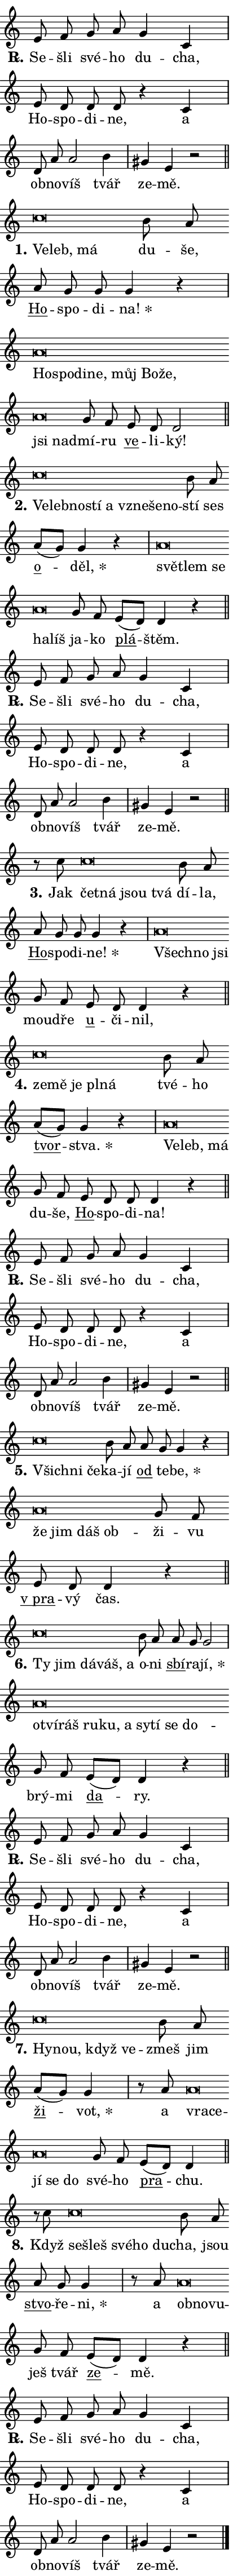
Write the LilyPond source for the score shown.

\version "2.24.0"
\header { tagline = "" }
\paper {
  indent = 0\cm
  top-margin = 0\cm
  right-margin = 0.13\cm % to fit lyric hyphens
  bottom-margin = 0\cm
  left-margin = 0\cm
  paper-width = 7\cm
  page-breaking = #ly:one-page-breaking
  system-system-spacing.basic-distance = #11
  score-system-spacing.basic-distance = #11
  ragged-last = ##f
}


%% Author: Thomas Morley
%% https://lists.gnu.org/archive/html/lilypond-user/2020-05/msg00002.html
#(define (line-position grob)
"Returns position of @var[grob} in current system:
   @code{'start}, if at first time-step
   @code{'end}, if at last time-step
   @code{'middle} otherwise
"
  (let* ((col (ly:item-get-column grob))
         (ln (ly:grob-object col 'left-neighbor))
         (rn (ly:grob-object col 'right-neighbor))
         (col-to-check-left (if (ly:grob? ln) ln col))
         (col-to-check-right (if (ly:grob? rn) rn col))
         (break-dir-left
           (and
             (ly:grob-property col-to-check-left 'non-musical #f)
             (ly:item-break-dir col-to-check-left)))
         (break-dir-right
           (and
             (ly:grob-property col-to-check-right 'non-musical #f)
             (ly:item-break-dir col-to-check-right))))
        (cond ((eqv? 1 break-dir-left) 'start)
              ((eqv? -1 break-dir-right) 'end)
              (else 'middle))))

#(define (tranparent-at-line-position vctor)
  (lambda (grob)
  "Relying on @code{line-position} select the relevant enry from @var{vctor}.
Used to determine transparency,"
    (case (line-position grob)
      ((end) (not (vector-ref vctor 0)))
      ((middle) (not (vector-ref vctor 1)))
      ((start) (not (vector-ref vctor 2))))))

noteHeadBreakVisibility =
#(define-music-function (break-visibility)(vector?)
"Makes @code{NoteHead}s transparent relying on @var{break-visibility}"
#{
  \override NoteHead.transparent =
    #(tranparent-at-line-position break-visibility)
#})

#(define delete-ledgers-for-transparent-note-heads
  (lambda (grob)
    "Reads whether a @code{NoteHead} is transparent.
If so this @code{NoteHead} is removed from @code{'note-heads} from
@var{grob}, which is supposed to be @code{LedgerLineSpanner}.
As a result ledgers are not printed for this @code{NoteHead}"
    (let* ((nhds-array (ly:grob-object grob 'note-heads))
           (nhds-list
             (if (ly:grob-array? nhds-array)
                 (ly:grob-array->list nhds-array)
                 '()))
           ;; Relies on the transparent-property being done before
           ;; Staff.LedgerLineSpanner.after-line-breaking is executed.
           ;; This is fragile ...
           (to-keep
             (remove
               (lambda (nhd)
                 (ly:grob-property nhd 'transparent #f))
               nhds-list)))
      ;; TODO find a better method to iterate over grob-arrays, similiar
      ;; to filter/remove etc for lists
      ;; For now rebuilt from scratch
      (set! (ly:grob-object grob 'note-heads)  '())
      (for-each
        (lambda (nhd)
          (ly:pointer-group-interface::add-grob grob 'note-heads nhd))
        to-keep))))

squashNotes = {
  \override NoteHead.X-extent = #'(-0.2 . 0.2)
  \override NoteHead.Y-extent = #'(-0.75 . 0)
  \override NoteHead.stencil =
    #(lambda (grob)
       (let ((pos (ly:grob-property grob 'staff-position)))
         (begin
           (if (< pos -7) (display "ERROR: Lower brevis then expected\n") (display ""))
           (if (<= pos -6) ly:text-interface::print ly:note-head::print))))
}
unSquashNotes = {
  \revert NoteHead.X-extent
  \revert NoteHead.Y-extent
  \revert NoteHead.stencil
}

hideNotes = \noteHeadBreakVisibility #begin-of-line-visible
unHideNotes = \noteHeadBreakVisibility #all-visible

% work-around for resetting accidentals
% https://lilypond.org/doc/v2.23/Documentation/notation/displaying-rhythms#unmetered-music
cadenzaMeasure = {
  \cadenzaOff
  \partial 1024 s1024
  \cadenzaOn
}

#(define-markup-command (accent layout props text) (markup?)
  "Underline accented syllable"
  (interpret-markup layout props
    #{\markup \override #'(offset . 4.3) \underline { #text }#}))

responsum = \markup \concat {
  "R" \hspace #-1.05 \path #0.1 #'((moveto 0 0.07) (lineto 0.9 0.8)) \hspace #0.05 "."
}

spaceSize = #0.6828661417322834 % exact space size for TeX Gyre Schola

\layout {
  \context {
    \Staff
    \remove "Time_signature_engraver"
    \override LedgerLineSpanner.after-line-breaking = #delete-ledgers-for-transparent-note-heads
  }
  \context {
    \Lyrics {
      \override LyricSpace.minimum-distance = \spaceSize
      \override LyricText.font-name = #"TeX Gyre Schola"
      \override LyricText.font-size = 1
      \override StanzaNumber.font-name = #"TeX Gyre Schola Bold"
      \override StanzaNumber.font-size = 1
    }
  }
  \context {
    \Score 
    \override NoteHead.text =
      #(lambda (grob) 
        (let ((pos (ly:grob-property grob 'staff-position)))
          #{\markup {
            \combine
              \halign #-0.55 \raise #(if (= pos -6) 0 0.5) \override #'(thickness . 2) \draw-line #'(3.2 . 0)
              \musicglyph "noteheads.sM1"
          }#}))
  }
}

% magnetic-lyrics.ily
%
%   written by
%     Jean Abou Samra <jean@abou-samra.fr>
%     Werner Lemberg <wl@gnu.org>
%
%   adapted by
%     Jiri Hon <jiri.hon@gmail.com>
%
% Version 2022-Apr-15

% https://www.mail-archive.com/lilypond-user@gnu.org/msg149350.html

#(define (Left_hyphen_pointer_engraver context)
   "Collect syllable-hyphen-syllable occurrences in lyrics and store
them in properties.  This engraver only looks to the left.  For
example, if the lyrics input is @code{foo -- bar}, it does the
following.

@itemize @bullet
@item
Set the @code{text} property of the @code{LyricHyphen} grob between
@q{foo} and @q{bar} to @code{foo}.

@item
Set the @code{left-hyphen} property of the @code{LyricText} grob with
text @q{foo} to the @code{LyricHyphen} grob between @q{foo} and
@q{bar}.
@end itemize

Use this auxiliary engraver in combination with the
@code{lyric-@/text::@/apply-@/magnetic-@/offset!} hook."
   (let ((hyphen #f)
         (text #f))
     (make-engraver
      (acknowledgers
       ((lyric-syllable-interface engraver grob source-engraver)
        (set! text grob)))
      (end-acknowledgers
       ((lyric-hyphen-interface engraver grob source-engraver)
        ;(when (not (grob::has-interface grob 'lyric-space-interface))
          (set! hyphen grob)));)
      ((stop-translation-timestep engraver)
       (when (and text hyphen)
         (ly:grob-set-object! text 'left-hyphen hyphen))
       (set! text #f)
       (set! hyphen #f)))))

#(define (lyric-text::apply-magnetic-offset! grob)
   "If the space between two syllables is less than the value in
property @code{LyricText@/.details@/.squash-threshold}, move the right
syllable to the left so that it gets concatenated with the left
syllable.

Use this function as a hook for
@code{LyricText@/.after-@/line-@/breaking} if the
@code{Left_@/hyphen_@/pointer_@/engraver} is active."
   (let ((hyphen (ly:grob-object grob 'left-hyphen #f)))
     (when hyphen
       (let ((left-text (ly:spanner-bound hyphen LEFT)))
         (when (grob::has-interface left-text 'lyric-syllable-interface)
           (let* ((common (ly:grob-common-refpoint grob left-text X))
                  (this-x-ext (ly:grob-extent grob common X))
                  (left-x-ext
                   (begin
                     ;; Trigger magnetism for left-text.
                     (ly:grob-property left-text 'after-line-breaking)
                     (ly:grob-extent left-text common X)))
                  ;; `delta` is the gap width between two syllables.
                  (delta (- (interval-start this-x-ext)
                            (interval-end left-x-ext)))
                  (details (ly:grob-property grob 'details))
                  (threshold (assoc-get 'squash-threshold details 0.2)))
             (when (< delta threshold)
               (let* (;; We have to manipulate the input text so that
                      ;; ligatures crossing syllable boundaries are not
                      ;; disabled.  For languages based on the Latin
                      ;; script this is essentially a beautification.
                      ;; However, for non-Western scripts it can be a
                      ;; necessity.
                      (lt (ly:grob-property left-text 'text))
                      (rt (ly:grob-property grob 'text))
                      (is-space (grob::has-interface hyphen 'lyric-space-interface))
                      (space (if is-space " " ""))
                      (extra-delta (if is-space spaceSize 0))
                      ;; Append new syllable.
                      (ltrt-space (if (and (string? lt) (string? rt))
                                (string-append lt space rt)
                                (make-concat-markup (list lt space rt))))
                      ;; Right-align `ltrt` to the right side.
                      (ltrt-space-markup (grob-interpret-markup
                               grob
                               (make-translate-markup
                                (cons (interval-length this-x-ext) 0)
                                (make-right-align-markup ltrt-space)))))
                 (begin
                   ;; Don't print `left-text`.
                   (ly:grob-set-property! left-text 'stencil #f)
                   ;; Set text and stencil (which holds all collected
                   ;; syllables so far) and shift it to the left.
                   (ly:grob-set-property! grob 'text ltrt-space)
                   (ly:grob-set-property! grob 'stencil ltrt-space-markup)
                   (ly:grob-translate-axis! grob (- (- delta extra-delta)) X))))))))))


#(define (lyric-hyphen::displace-bounds-first grob)
   ;; Make very sure this callback isn't triggered too early.
   (let ((left (ly:spanner-bound grob LEFT))
         (right (ly:spanner-bound grob RIGHT)))
     (ly:grob-property left 'after-line-breaking)
     (ly:grob-property right 'after-line-breaking)
     (ly:lyric-hyphen::print grob)))

squashThreshold = #0.4

\layout {
  \context {
    \Lyrics
    \consists #Left_hyphen_pointer_engraver
    \override LyricText.after-line-breaking =
      #lyric-text::apply-magnetic-offset!
    \override LyricHyphen.stencil = #lyric-hyphen::displace-bounds-first
    \override LyricText.details.squash-threshold = \squashThreshold
    \override LyricHyphen.minimum-distance = 0
    \override LyricHyphen.minimum-length = \squashThreshold
  }
}

squashText = \override LyricText.details.squash-threshold = 9999
unSquashText = \override LyricText.details.squash-threshold = \squashThreshold

leftText = \override LyricText.self-alignment-X = #LEFT
unLeftText = \revert LyricText.self-alignment-X

starOffset = #(lambda (grob) 
                (let ((x_offset (ly:self-alignment-interface::aligned-on-x-parent grob)))
                  (if (= x_offset 0) 0 (+ x_offset 1.2))))

star = #(define-music-function (syllable)(string?)
"Append star separator at the end of a syllable"
#{
  \once \override LyricText.X-offset = #starOffset
  \lyricmode { \markup {
    #syllable
    \override #'((font-name . "TeX Gyre Schola Bold")) \hspace #0.2 \lower #0.65 \larger "*"
  } }
#})

starAccent = #(define-music-function (syllable)(string?)
"Append star separator at the end of a syllable and make accent"
#{
  \once \override LyricText.X-offset = #starOffset
  \lyricmode { \markup {
    \accent #syllable
    \override #'((font-name . "TeX Gyre Schola Bold")) \hspace #0.2 \lower #0.65 \larger "*"
  } }
#})

breath = #(define-music-function (syllable)(string?)
"Append breathing indicator at the end of a syllable"
#{
  \lyricmode { \markup { #syllable "+" } }
#})

optionalBreath = #(define-music-function (syllable)(string?)
"Append optional breathing indicator at the end of a syllable"
#{
  \lyricmode { \markup { #syllable "(+)" } }
#})


\score {
    <<
        \new Voice = "melody" { \cadenzaOn \key c \major \relative { e'8 f g a g4 c, \cadenzaMeasure \bar "|" e8 d d d r4 c \cadenzaMeasure \bar "|" d8 a' a2 b4 \cadenzaMeasure \bar "|" gis e r2 \cadenzaMeasure \bar "||" \break } }
        \new Lyrics \lyricsto "melody" { \lyricmode { \set stanza = \responsum
Se -- šli své -- ho du -- cha, Ho -- spo -- di -- ne, a ob -- no -- víš tvář ze -- mě. } }
    >>
    \layout {}
}

\score {
    <<
        \new Voice = "melody" { \cadenzaOn \key c \major \relative { \squashNotes c''\breve*1/16 \hideNotes \breve*1/16 \breve*1/16 \bar "" \unHideNotes \unSquashNotes b8 a \bar "" a g g g4 r \cadenzaMeasure \bar "|" \squashNotes a\breve*1/16 \hideNotes \breve*1/16 \bar "" \breve*1/16 \bar "" \breve*1/16 \bar "" \breve*1/16 \bar "" \breve*1/16 \bar "" \breve*1/16 \bar "" \breve*1/16 \breve*1/16 \bar "" \unHideNotes \unSquashNotes g8 f \bar "" e d d2 \cadenzaMeasure \bar "||" \break } }
        \new Lyrics \lyricsto "melody" { \lyricmode { \set stanza = "1."
\leftText Ve -- \squashText leb, má \unLeftText \unSquashText du -- še, \markup \accent Ho -- spo -- di -- \star na! \leftText Ho -- \squashText spo -- di -- ne, můj Bo -- že, jsi nad -- \unLeftText \unSquashText mí -- ru \markup \accent ve -- li -- ký! } }
    >>
    \layout {}
}

\score {
    <<
        \new Voice = "melody" { \cadenzaOn \key c \major \relative { \squashNotes c''\breve*1/16 \hideNotes \breve*1/16 \bar "" \breve*1/16 \bar "" \breve*1/16 \bar "" \breve*1/16 \bar "" \breve*1/16 \bar "" \breve*1/16 \breve*1/16 \bar "" \unHideNotes \unSquashNotes b8 a \bar "" a[( g)] g4 r \cadenzaMeasure \bar "|" \squashNotes a\breve*1/16 \hideNotes \breve*1/16 \bar "" \breve*1/16 \bar "" \breve*1/16 \breve*1/16 \bar "" \unHideNotes \unSquashNotes g8 f \bar "" e[( d)] d4 r \cadenzaMeasure \bar "||" \break } }
        \new Lyrics \lyricsto "melody" { \lyricmode { \set stanza = "2."
\leftText Ve -- \squashText leb -- no -- stí a vzne -- še -- no -- \unLeftText \unSquashText stí ses \markup \accent o -- \star děl, \leftText svě -- \squashText tlem se ha -- líš \unLeftText \unSquashText ja -- ko \markup \accent plá -- štěm. } }
    >>
    \layout {}
}

\score {
    <<
        \new Voice = "melody" { \cadenzaOn \key c \major \relative { e'8 f g a g4 c, \cadenzaMeasure \bar "|" e8 d d d r4 c \cadenzaMeasure \bar "|" d8 a' a2 b4 \cadenzaMeasure \bar "|" gis e r2 \cadenzaMeasure \bar "||" \break } }
        \new Lyrics \lyricsto "melody" { \lyricmode { \set stanza = \responsum
Se -- šli své -- ho du -- cha, Ho -- spo -- di -- ne, a ob -- no -- víš tvář ze -- mě. } }
    >>
    \layout {}
}

\score {
    <<
        \new Voice = "melody" { \cadenzaOn \key c \major \relative { r8 c''8 \squashNotes c\breve*1/16 \hideNotes \breve*1/16 \bar "" \breve*1/16 \breve*1/16 \bar "" \unHideNotes \unSquashNotes b8 a \bar "" a g g g4 r \cadenzaMeasure \bar "|" \squashNotes a\breve*1/16 \hideNotes \breve*1/16 \breve*1/16 \bar "" \unHideNotes \unSquashNotes g8 f \bar "" e d d4 r \cadenzaMeasure \bar "||" \break } }
        \new Lyrics \lyricsto "melody" { \lyricmode { \set stanza = "3."
Jak \leftText čet -- \squashText ná jsou tvá \unLeftText \unSquashText dí -- la, \markup \accent Ho -- spo -- di -- \star ne! \leftText Všech -- \squashText no jsi \unLeftText \unSquashText mou -- dře \markup \accent u -- či -- nil, } }
    >>
    \layout {}
}

\score {
    <<
        \new Voice = "melody" { \cadenzaOn \key c \major \relative { \squashNotes c''\breve*1/16 \hideNotes \breve*1/16 \bar "" \breve*1/16 \bar "" \breve*1/16 \breve*1/16 \bar "" \unHideNotes \unSquashNotes b8 a \bar "" a[( g)] g4 r \cadenzaMeasure \bar "|" \squashNotes a\breve*1/16 \hideNotes \breve*1/16 \breve*1/16 \bar "" \unHideNotes \unSquashNotes g8 f \bar "" e d d d4 r \cadenzaMeasure \bar "||" \break } }
        \new Lyrics \lyricsto "melody" { \lyricmode { \set stanza = "4."
\leftText ze -- \squashText mě je pl -- ná \unLeftText \unSquashText tvé -- ho \markup \accent tvor -- \star stva. \leftText Ve -- \squashText leb, má \unLeftText \unSquashText du -- še, \markup \accent Ho -- spo -- di -- na! } }
    >>
    \layout {}
}

\score {
    <<
        \new Voice = "melody" { \cadenzaOn \key c \major \relative { e'8 f g a g4 c, \cadenzaMeasure \bar "|" e8 d d d r4 c \cadenzaMeasure \bar "|" d8 a' a2 b4 \cadenzaMeasure \bar "|" gis e r2 \cadenzaMeasure \bar "||" \break } }
        \new Lyrics \lyricsto "melody" { \lyricmode { \set stanza = \responsum
Se -- šli své -- ho du -- cha, Ho -- spo -- di -- ne, a ob -- no -- víš tvář ze -- mě. } }
    >>
    \layout {}
}

\score {
    <<
        \new Voice = "melody" { \cadenzaOn \key c \major \relative { \squashNotes c''\breve*1/16 \hideNotes \breve*1/16 \breve*1/16 \bar "" \unHideNotes \unSquashNotes b8 a \bar "" a g g4 r \cadenzaMeasure \bar "|" \squashNotes a\breve*1/16 \hideNotes \breve*1/16 \bar "" \breve*1/16 \breve*1/16 \bar "" \unHideNotes \unSquashNotes g8 f \bar "" e d d4 r \cadenzaMeasure \bar "||" \break } }
        \new Lyrics \lyricsto "melody" { \lyricmode { \set stanza = "5."
\leftText Všich -- \squashText ni če -- \unLeftText \unSquashText ka -- jí \markup \accent od te -- \star be, \leftText že \squashText jim dáš ob -- \unLeftText \unSquashText ži -- vu \markup \accent "v pra" -- vý čas. } }
    >>
    \layout {}
}

\score {
    <<
        \new Voice = "melody" { \cadenzaOn \key c \major \relative { \squashNotes c''\breve*1/16 \hideNotes \breve*1/16 \bar "" \breve*1/16 \bar "" \breve*1/16 \breve*1/16 \bar "" \unHideNotes \unSquashNotes b8 a \bar "" a g g2 \cadenzaMeasure \bar "|" \squashNotes a\breve*1/16 \hideNotes \breve*1/16 \bar "" \breve*1/16 \bar "" \breve*1/16 \bar "" \breve*1/16 \bar "" \breve*1/16 \bar "" \breve*1/16 \bar "" \breve*1/16 \bar "" \breve*1/16 \breve*1/16 \bar "" \unHideNotes \unSquashNotes g8 f \bar "" e[( d)] d4 r \cadenzaMeasure \bar "||" \break } }
        \new Lyrics \lyricsto "melody" { \lyricmode { \set stanza = "6."
\leftText Ty \squashText jim dá -- váš, a \unLeftText \unSquashText o -- ni \markup \accent sbí -- ra -- \star jí, \leftText o -- \squashText tví -- ráš ru -- ku, a sy -- tí se do -- \unLeftText \unSquashText brý -- mi \markup \accent da -- ry. } }
    >>
    \layout {}
}

\score {
    <<
        \new Voice = "melody" { \cadenzaOn \key c \major \relative { e'8 f g a g4 c, \cadenzaMeasure \bar "|" e8 d d d r4 c \cadenzaMeasure \bar "|" d8 a' a2 b4 \cadenzaMeasure \bar "|" gis e r2 \cadenzaMeasure \bar "||" \break } }
        \new Lyrics \lyricsto "melody" { \lyricmode { \set stanza = \responsum
Se -- šli své -- ho du -- cha, Ho -- spo -- di -- ne, a ob -- no -- víš tvář ze -- mě. } }
    >>
    \layout {}
}

\score {
    <<
        \new Voice = "melody" { \cadenzaOn \key c \major \relative { \squashNotes c''\breve*1/16 \hideNotes \breve*1/16 \bar "" \breve*1/16 \breve*1/16 \bar "" \unHideNotes \unSquashNotes b8 a \bar "" a[( g)] g4 \cadenzaMeasure \bar "|" r8 a8 \squashNotes a\breve*1/16 \hideNotes \breve*1/16 \bar "" \breve*1/16 \bar "" \breve*1/16 \breve*1/16 \bar "" \unHideNotes \unSquashNotes g8 f \bar "" e[( d)] d4 \cadenzaMeasure \bar "||" \break } }
        \new Lyrics \lyricsto "melody" { \lyricmode { \set stanza = "7."
\leftText Hy -- \squashText nou, když ve -- \unLeftText \unSquashText zmeš jim \markup \accent ži -- \star vot, a \leftText vra -- \squashText ce -- jí se do \unLeftText \unSquashText své -- ho \markup \accent pra -- chu. } }
    >>
    \layout {}
}

\score {
    <<
        \new Voice = "melody" { \cadenzaOn \key c \major \relative { r8 c''8 \squashNotes c\breve*1/16 \hideNotes \breve*1/16 \bar "" \breve*1/16 \bar "" \breve*1/16 \breve*1/16 \bar "" \unHideNotes \unSquashNotes b8 a \bar "" a g g4 \cadenzaMeasure \bar "|" r8 a8 \squashNotes a\breve*1/16 \hideNotes \breve*1/16 \breve*1/16 \bar "" \unHideNotes \unSquashNotes g8 f \bar "" e[( d)] d4 r \cadenzaMeasure \bar "||" \break } }
        \new Lyrics \lyricsto "melody" { \lyricmode { \set stanza = "8."
Když \leftText se -- \squashText šleš své -- ho du -- \unLeftText \unSquashText cha, jsou \markup \accent stvo -- ře -- \star ni, a \leftText ob -- \squashText no -- vu -- \unLeftText \unSquashText ješ tvář \markup \accent ze -- mě. } }
    >>
    \layout {}
}

\score {
    <<
        \new Voice = "melody" { \cadenzaOn \key c \major \relative { e'8 f g a g4 c, \cadenzaMeasure \bar "|" e8 d d d r4 c \cadenzaMeasure \bar "|" d8 a' a2 b4 \cadenzaMeasure \bar "|" gis e r2 \cadenzaMeasure \bar "||" \break } \bar "|." }
        \new Lyrics \lyricsto "melody" { \lyricmode { \set stanza = \responsum
Se -- šli své -- ho du -- cha, Ho -- spo -- di -- ne, a ob -- no -- víš tvář ze -- mě. } }
    >>
    \layout {}
}
